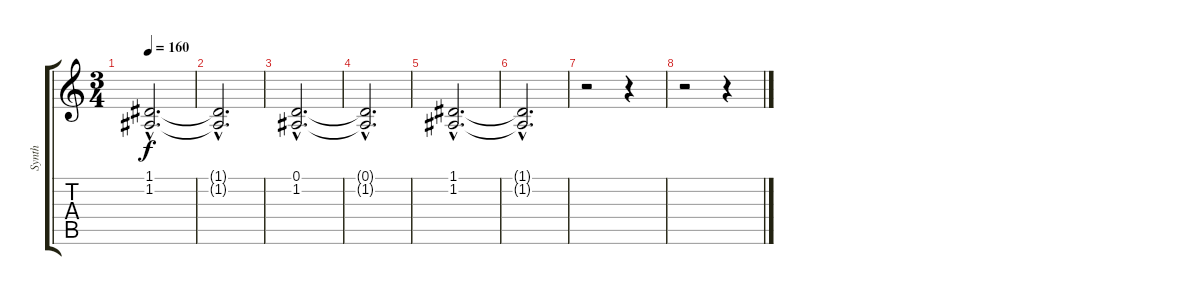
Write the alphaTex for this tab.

\track ("Synth" "Synth") {instrument choiraahs}
\staff {score tabs}
\tuning (D4 A3 F3 C3 G2 C2) {hide}
\ts (3 4)
\tempo 160
\clef g2
\ks c
(1.1{hac} 1.2{hac}).2{d dy f} |
(1.1{hac t} 1.2{hac t}).2{d} |
(0.1{hac} 1.2{hac}).2{d} |
(0.1{hac t} 1.2{hac t}).2{d} |
(1.1{hac} 1.2{hac}).2{d} |
(1.1{hac t} 1.2{hac t}).2{d} |
r.2 r.4 |
r.2 r.4
